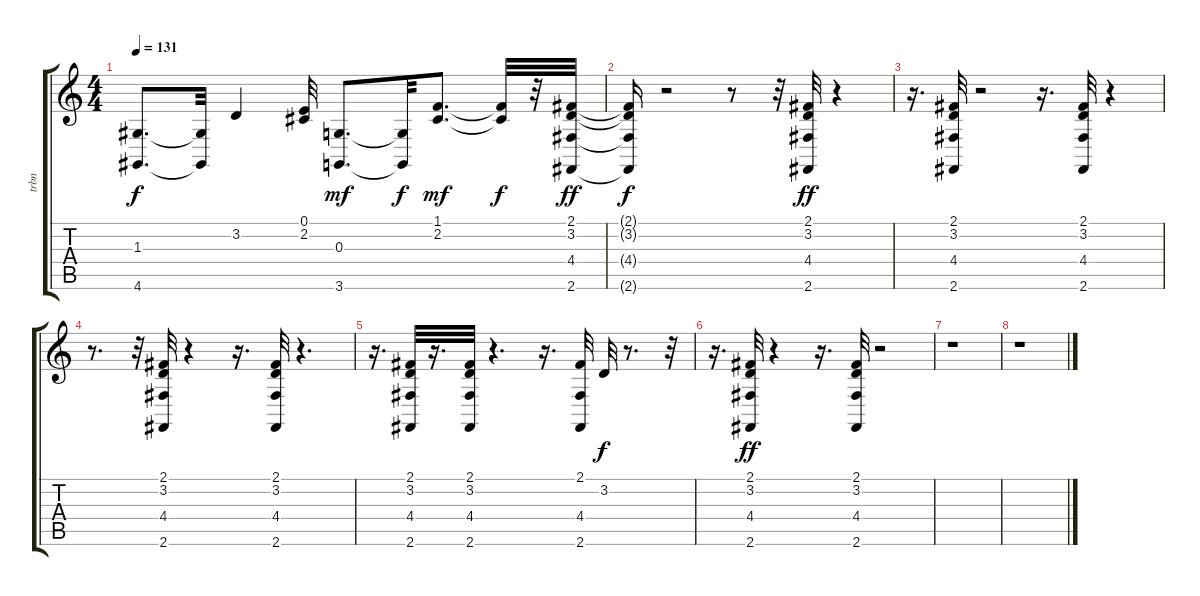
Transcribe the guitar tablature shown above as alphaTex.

\track ("trbn" "trbn") {instrument trombone}
\staff {score tabs}
\tuning (E4 B3 G3 D3 A2 E2) {hide}
\ts (4 4)
\tempo 131
\clef g2
\ks c
(1.3 4.6).8{d dy f} (1.3{t} 4.6{t}).32 3.2.4 (0.1 2.2).32 (0.3 3.6).8{d dy mf} (0.3{t} 3.6{t}).32{dy f} (1.1 2.2).8{d dy mf} (1.1{t} 2.2{t}).32{dy f} r.32 (2.1 3.2 4.4 2.6).32{dy ff} |
(2.1{t} 3.2{t} 4.4{t} 2.6{t}).16{dy f} r.2 r.8 r.32 (2.1 3.2 4.4 2.6).32{dy ff} r.4 |
r.16{d} (2.1 3.2 4.4 2.6).32 r.2 r.16{d} (2.1 3.2 4.4 2.6).32 r.4 |
r.8{d} r.32 (2.1 3.2 4.4 2.6).32 r.4 r.16{d} (2.1 3.2 4.4 2.6).32 r.4{d} |
r.16{d} (2.1 3.2 4.4 2.6).32 r.16{d} (2.1 3.2 4.4 2.6).32 r.4{d} r.16{d} (2.1 4.4 2.6).32 3.2.32{dy f} r.8{d} r.32 |
r.16{d} (2.1 3.2 4.4 2.6).32{dy ff} r.4 r.16{d} (2.1 3.2 4.4 2.6).32 r.2 |
r.1 |
r.1
